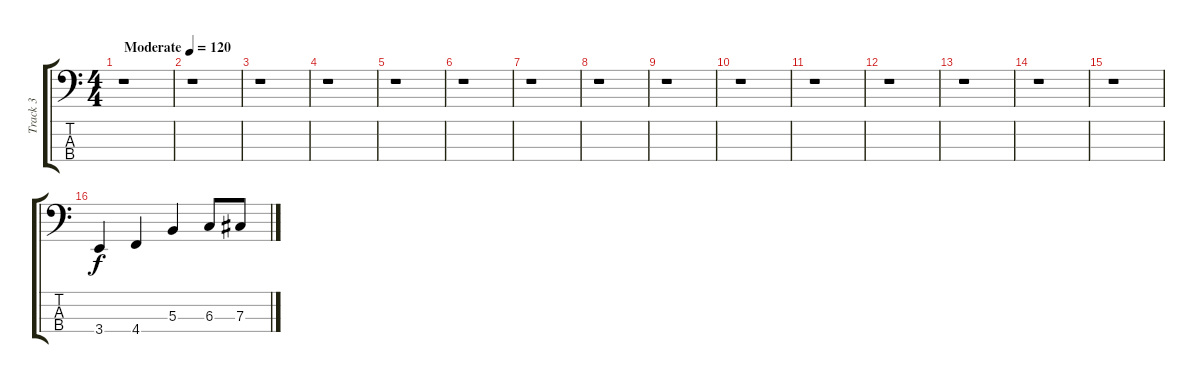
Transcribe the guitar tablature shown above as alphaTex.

\track ("Track 3" "Track 3") {instrument electricbassfinger}
\staff {score tabs}
\tuning (E2 B1 Gb1 Db1) {hide}
\ts (4 4)
\tempo (120 "Moderate")
\clef f4
\ks c
r.1{dy f instrument electricbassfinger} |
r.1 |
r.1 |
r.1 |
r.1 |
r.1 |
r.1 |
r.1 |
r.1 |
r.1 |
r.1 |
r.1 |
r.1 |
r.1 |
r.1 |
3.4.4 4.4.4 5.3.4 6.3.8 7.3.8
